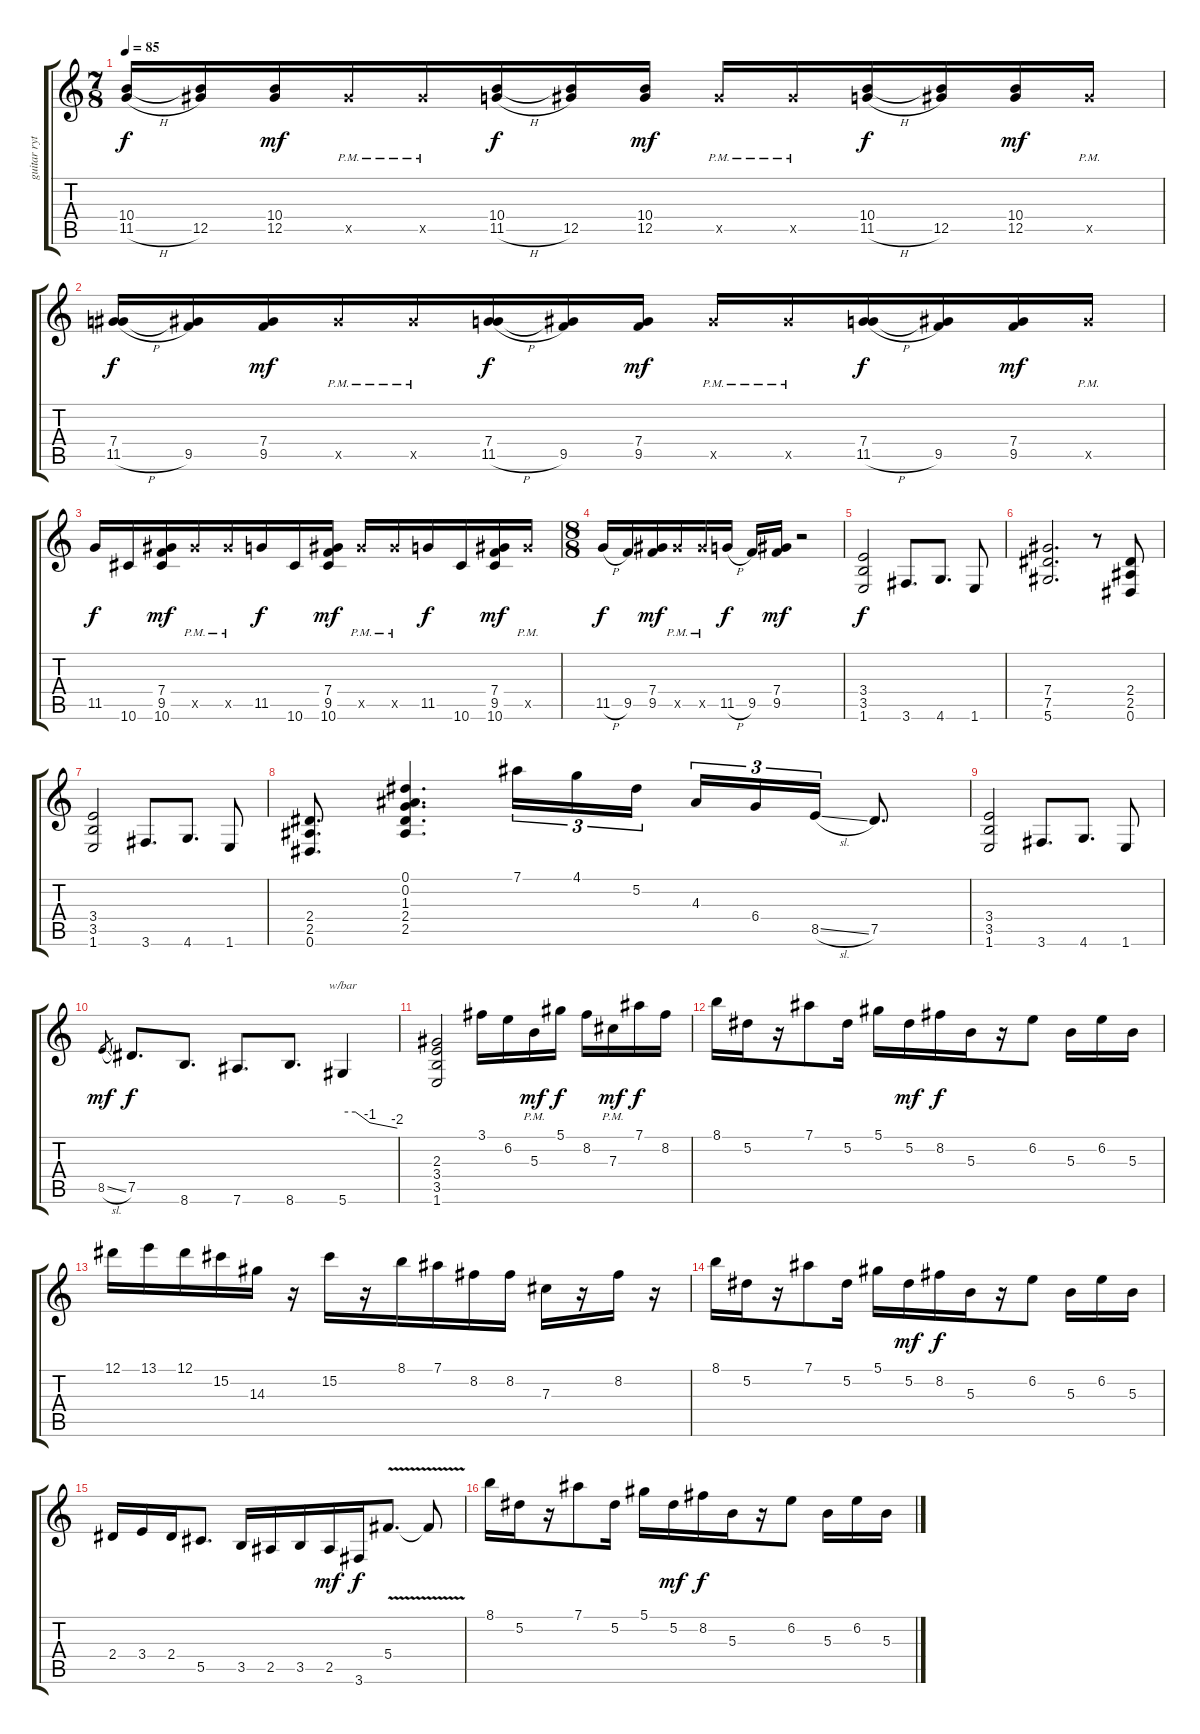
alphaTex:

\track ("guitar rythm" "guitar ryt") {instrument acousticguitarsteel}
\staff {score tabs}
\tuning (Eb4 Bb3 Gb3 Db3 Ab2 Eb2) {hide}
\ts (7 8)
\tempo 85
\clef g2
\ks c
(10.4 11.5{h}).16{dy f} (10.4{t} 12.5).16 (10.4 12.5).16{dy mf} 12.5{pm x}.16 12.5{pm x}.16 (10.4 11.5{h}).16{dy f} (10.4{t} 12.5).16 (10.4 12.5).16{dy mf} 12.5{pm x}.16 12.5{pm x}.16 (10.4 11.5{h}).16{dy f} (10.4{t} 12.5).16 (10.4 12.5).16{dy mf} 12.5{pm x}.16 |
(7.4 11.5{h}).16{dy f} (7.4{t} 9.5).16 (7.4 9.5).16{dy mf} 12.5{pm x}.16 12.5{pm x}.16 (7.4 11.5{h}).16{dy f} (7.4{t} 9.5).16 (7.4 9.5).16{dy mf} 12.5{pm x}.16 12.5{pm x}.16 (7.4 11.5{h}).16{dy f} (7.4{t} 9.5).16 (7.4 9.5).16{dy mf} 12.5{pm x}.16 |
11.5.16{dy f instrument distortionguitar} 10.6.16 (7.4 9.5 10.6).16{dy mf} 12.5{pm x}.16 12.5{pm x}.16 11.5.16{dy f} 10.6.16 (7.4 9.5 10.6).16{dy mf} 12.5{pm x}.16 12.5{pm x}.16 11.5.16{dy f} 10.6.16 (7.4 9.5 10.6).16{dy mf} 12.5{pm x}.16 |
\ts (8 8)
11.5{h}.16{dy f} 9.5.16 (7.4 9.5).16{dy mf} 12.5{pm x}.16 12.5{pm x}.16 11.5{h}.16{dy f} 9.5.16 (7.4 9.5).16{dy mf} r.2 |
(3.4 3.5 1.6).2{dy f} 3.6.8{d} 4.6.8{d} 1.6.8 |
(7.4 7.5 5.6).2{d} r.8 (2.4 2.5 0.6).8 |
(3.4 3.5 1.6).2 3.6.8{d} 4.6.8{d} 1.6.8 |
(2.4 2.5 0.6).8{d} (0.1 0.2 1.3 2.4 2.5).4{d} 7.1.16{tu (3 2) balance 0} 4.1.16{tu (3 2)} 5.2.16{tu (3 2) beam splitsecondary} 4.3.16{tu (3 2)} 6.4.16{tu (3 2)} 8.5{sl}.16{tu (3 2)} 7.5.8{d} |
(3.4 3.5 1.6).2{balance 8} 3.6.8{d} 4.6.8{d} 1.6.8 |
8.5{sl}.8{gr dy mf} 7.5.8{d dy f balance 0} 8.6.8{d} 7.6.8{d} 8.6.8{d} 5.6.4{tbe (custom default 0 0 14 0 30 -4 60 -8)} |
(2.3 3.4 3.5 1.6).2{balance 8} 3.1.16 6.2.16 5.3{pm}.16{dy mf} 5.1.16{dy f} 8.2.16 7.3{pm}.16{dy mf} 7.1.16{dy f} 8.2.16 |
8.1.16 5.2.16 r.16 7.1.8 5.2.16 5.1.16 5.2.16{dy mf} 8.2.16{dy f} 5.3.16 r.16 6.2.8 5.3.16 6.2.16 5.3.16 |
12.1.16 13.1.16 12.1.16 15.2.16 14.3.16 r.16 15.2.16 r.16 8.1.16 7.1.16 8.2.16 8.2.16 7.3.16 r.16 8.2.16 r.16 |
8.1.16 5.2.16 r.16 7.1.8 5.2.16 5.1.16 5.2.16{dy mf} 8.2.16{dy f} 5.3.16 r.16 6.2.8 5.3.16 6.2.16 5.3.16 |
2.4.16 3.4.16 2.4.16 5.5.8{d} 3.5.16 2.5.16 3.5.16 2.5.16{dy mf} 3.6.16{dy f} 5.4{v}.8{d} 5.4{t}.8 |
8.1.16 5.2.16 r.16 7.1.8 5.2.16 5.1.16 5.2.16{dy mf} 8.2.16{dy f} 5.3.16 r.16 6.2.8 5.3.16 6.2.16 5.3.16
